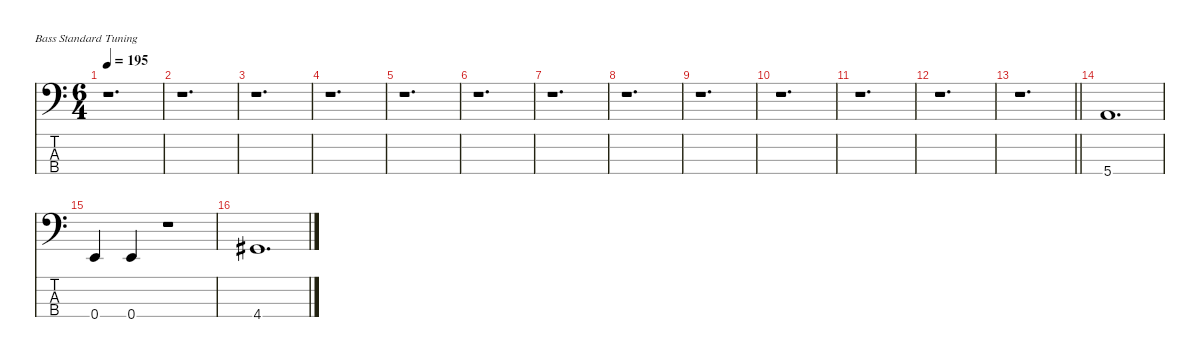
\defaultSystemsLayout 4
\hideDynamics
\bracketExtendMode nobrackets
\singleTrackTrackNamePolicy hidden
\multiTrackTrackNamePolicy hidden
\firstSystemTrackNameMode fullname
\firstSystemTrackNameOrientation horizontal
\otherSystemsTrackNameOrientation horizontal
\track ("Bass" "el.bs.") {defaultSystemsLayout 4 instrument electricbassfinger}
\staff {score tabs}
\tuning (G2 D2 A1 E1)
\ts (6 4)
\tempo 195
\clef f4
\ks c
r.1{d dy f beam Down} |
r.1{d beam Down} |
r.1{d beam Down} |
r.1{d beam Down} |
r.1{d beam Down} |
r.1{d beam Down} |
r.1{d beam Down} |
r.1{d beam Down} |
r.1{d beam Down} |
r.1{d beam Down} |
r.1{d beam Down} |
r.1{d beam Down} |
\barLineRight lightlight
r.1{d beam Down} |
5.4.1{d beam Up} |
0.4.4{beam Up} 0.4.4{beam Up} r.1{beam Down} |
4.4{acc #}.1{d beam Up}
